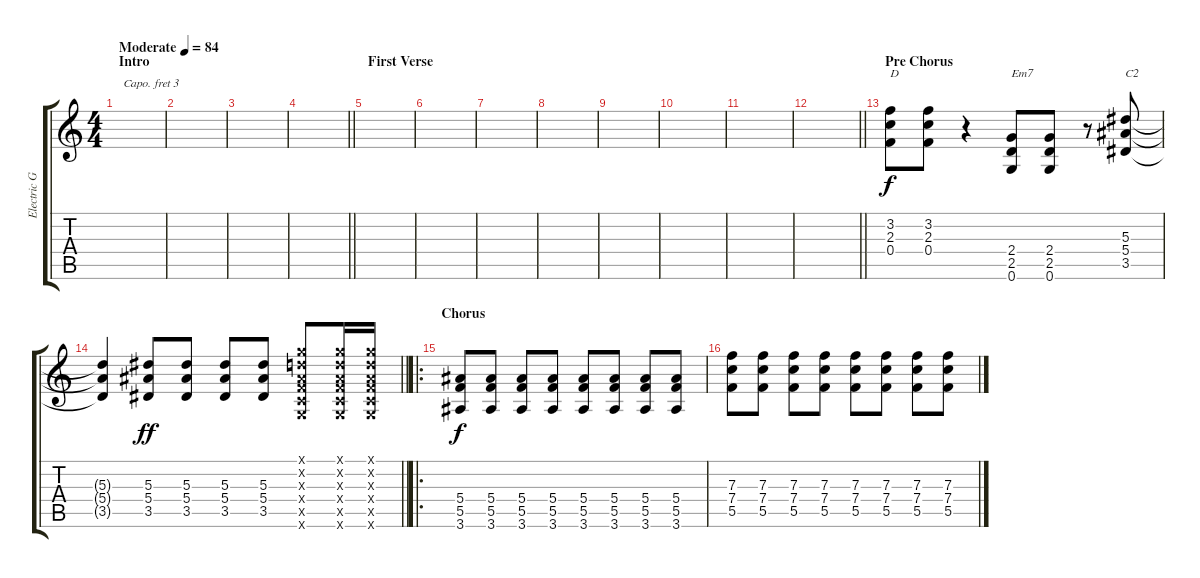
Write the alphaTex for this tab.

\track ("Electric Guitar (Overdriven)" "Electric G") {instrument overdrivenguitar}
\staff {score tabs}
\capo 3
\tuning (E4 B3 G3 D3 A2 E2) {hide}
\ts (4 4)
\section ("" "Intro")
\tempo (84 "Moderate")
\clef g2
\ks c
|
|
|
\barLineRight lightlight
|
\section ("" "First Verse")
|
|
|
|
|
|
|
\barLineRight lightlight
|
\section ("" "Pre Chorus")
(3.2 2.3 0.4).8{txt "D"} (3.2 2.3 0.4).8 r.4 (2.4 2.5 0.6).8{txt "Em7"} (2.4 2.5 0.6).8 r.8 (5.3 5.4 3.5).8{txt "C2"} |
\barLineRight lightlight
(5.3{t} 5.4{t} 3.5{t}).4{dy f} (5.3 5.4 3.5).8{dy ff} (5.3 5.4 3.5).8 (5.3 5.4 3.5).8 (5.3 5.4 3.5).8 (0.1{x} 0.2{x} 0.3{x} 0.4{x} 0.5{x} 0.6{x}).8 (0.1{x} 0.2{x} 0.3{x} 0.4{x} 0.5{x} 0.6{x}).16 (0.1{x} 0.2{x} 0.3{x} 0.4{x} 0.5{x} 0.6{x}).16 |
\ro
\section ("" "Chorus")
(5.4 5.5 3.6).8{dy f} (5.4 5.5 3.6).8 (5.4 5.5 3.6).8 (5.4 5.5 3.6).8 (5.4 5.5 3.6).8 (5.4 5.5 3.6).8 (5.4 5.5 3.6).8 (5.4 5.5 3.6).8 |
(7.3 7.4 5.5).8 (7.3 7.4 5.5).8 (7.3 7.4 5.5).8 (7.3 7.4 5.5).8 (7.3 7.4 5.5).8 (7.3 7.4 5.5).8 (7.3 7.4 5.5).8 (7.3 7.4 5.5).8
